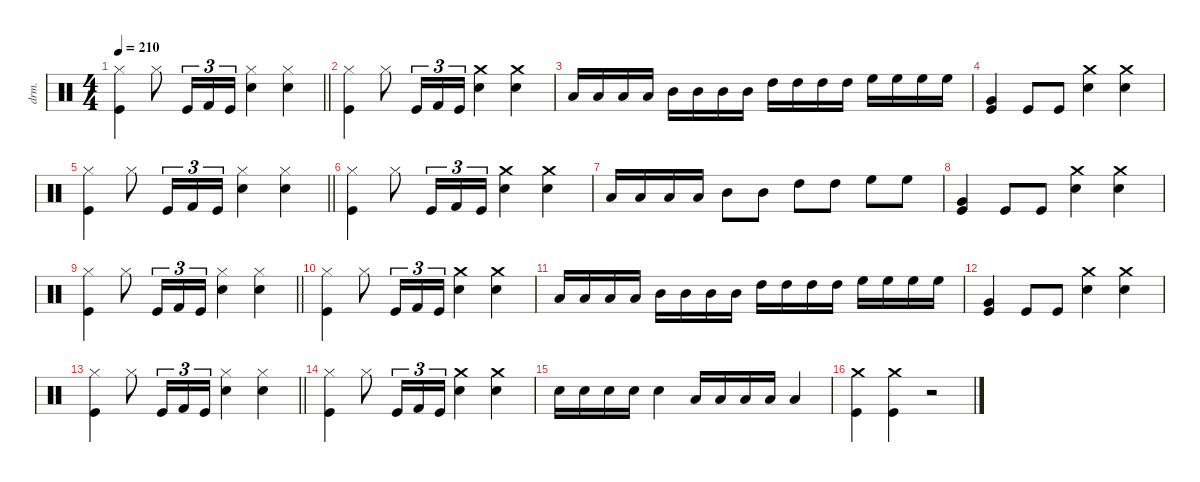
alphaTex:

\defaultSystemsLayout 4
\hideDynamics
\bracketExtendMode nobrackets
\otherSystemsTrackNameOrientation horizontal
\track ("Lars Ulrich" "drm.") {instrument percussion}
\staff {score}
\articulation defaults
\ts (4 4)
\tempo 210
\clef neutral
\barLineRight lightlight
\ks c
("Kick (hit)" "Hi-Hat (closed)").4{dy fff} "Hi-Hat (closed)".8 "Kick (hit)".16{tu (3 2)} "Kick (hit) 2".16{tu (3 2)} "Kick (hit)".16{tu (3 2)} ("Snare (hit) 2" "Hi-Hat (closed)").4 ("Snare (hit) 2" "Hi-Hat (closed)").4 |
("Kick (hit)" "Hi-Hat (closed)").4 "Hi-Hat (closed)".8 "Kick (hit)".16{tu (3 2)} "Kick (hit) 2".16{tu (3 2)} "Kick (hit)".16{tu (3 2)} ("Crash medium (hit)" "Snare (hit) 2").4 ("Crash medium (hit)" "Snare (hit) 2").4 |
"Low Tom (hit)".16 "Low Tom (hit)".16 "Low Tom (hit)".16 "Low Tom (hit)".16 "Mid Tom (hit)".16 "Mid Tom (hit)".16 "Mid Tom (hit)".16 "Mid Tom (hit)".16 "High Tom (hit)".16 "High Tom (hit)".16 "High Tom (hit)".16 "High Tom (hit)".16 "High Floor Tom (hit)".16 "High Floor Tom (hit)".16 "High Floor Tom (hit)".16 "High Floor Tom (hit)".16 |
("Kick (hit)" "Very Low Tom (hit)").4 "Kick (hit)".8 "Kick (hit)".8 ("Crash medium (hit)" "Snare (hit) 2").4 ("Snare (hit) 2" "Crash medium (hit)").4 |
\barLineRight lightlight
("Kick (hit)" "Hi-Hat (closed)").4 "Hi-Hat (closed)".8 "Kick (hit)".16{tu (3 2)} "Kick (hit) 2".16{tu (3 2)} "Kick (hit)".16{tu (3 2)} ("Snare (hit) 2" "Hi-Hat (closed)").4 ("Snare (hit) 2" "Hi-Hat (closed)").4 |
("Kick (hit)" "Hi-Hat (closed)").4 "Hi-Hat (closed)".8 "Kick (hit)".16{tu (3 2)} "Kick (hit) 2".16{tu (3 2)} "Kick (hit)".16{tu (3 2)} ("Crash medium (hit)" "Snare (hit) 2").4 ("Crash medium (hit)" "Snare (hit) 2").4 |
"Low Tom (hit)".16 "Low Tom (hit)".16 "Low Tom (hit)".16 "Low Tom (hit)".16 "Mid Tom (hit)".8 "Mid Tom (hit)".8 "High Tom (hit)".8 "High Tom (hit)".8 "High Floor Tom (hit)".8 "High Floor Tom (hit)".8 |
("Kick (hit)" "Very Low Tom (hit)").4 "Kick (hit)".8 "Kick (hit)".8 ("Crash medium (hit)" "Snare (hit) 2").4 ("Snare (hit) 2" "Crash medium (hit)").4 |
\barLineRight lightlight
("Hi-Hat (closed)" "Kick (hit)").4 "Hi-Hat (closed)".8 "Kick (hit)".16{tu (3 2)} "Kick (hit) 2".16{tu (3 2)} "Kick (hit)".16{tu (3 2)} ("Snare (hit) 2" "Hi-Hat (closed)").4 ("Snare (hit) 2" "Hi-Hat (closed)").4 |
("Hi-Hat (closed)" "Kick (hit)").4 "Hi-Hat (closed)".8 "Kick (hit)".16{tu (3 2)} "Kick (hit) 2".16{tu (3 2)} "Kick (hit)".16{tu (3 2)} ("Crash medium (hit)" "Snare (hit) 2").4 ("Crash medium (hit)" "Snare (hit) 2").4 |
"Low Tom (hit)".16 "Low Tom (hit)".16 "Low Tom (hit)".16 "Low Tom (hit)".16 "Mid Tom (hit)".16 "Mid Tom (hit)".16 "Mid Tom (hit)".16 "Mid Tom (hit)".16 "High Tom (hit)".16 "High Tom (hit)".16 "High Tom (hit)".16 "High Tom (hit)".16 "High Floor Tom (hit)".16 "High Floor Tom (hit)".16 "High Floor Tom (hit)".16 "High Floor Tom (hit)".16 |
("Kick (hit)" "Very Low Tom (hit)").4 "Kick (hit)".8 "Kick (hit)".8 ("Crash medium (hit)" "Snare (hit) 2").4 ("Crash medium (hit)" "Snare (hit) 2").4 |
\barLineRight lightlight
("Kick (hit)" "Hi-Hat (closed)").4 "Hi-Hat (closed)".8 "Kick (hit)".16{tu (3 2)} "Kick (hit) 2".16{tu (3 2)} "Kick (hit)".16{tu (3 2)} ("Hi-Hat (closed)" "Snare (hit) 2").4 ("Snare (hit) 2" "Hi-Hat (closed)").4 |
("Kick (hit)" "Hi-Hat (closed)").4 "Hi-Hat (closed)".8 "Kick (hit)".16{tu (3 2)} "Kick (hit) 2".16{tu (3 2)} "Kick (hit)".16{tu (3 2)} ("Crash medium (hit)" "Snare (hit) 2").4 ("Crash medium (hit)" "Snare (hit) 2").4 |
"Snare (hit) 2".16 "Snare (hit) 2".16 "Snare (hit) 2".16 "Snare (hit) 2".16 "Snare (hit) 2".4 "Low Tom (hit)".16 "Low Tom (hit)".16 "Low Tom (hit)".16 "Low Tom (hit)".16 "Low Tom (hit)".4 |
("Kick (hit)" "Crash medium (hit)").4 ("Kick (hit)" "Crash medium (hit)").4 r.2
